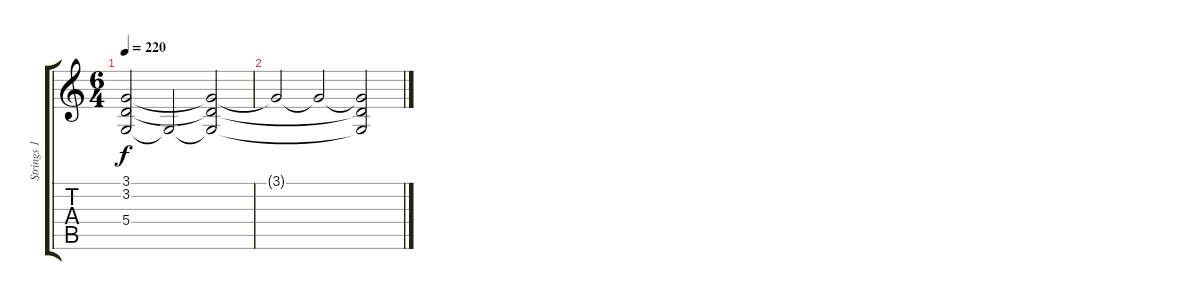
\track ("Strings 1" "Strings 1") {instrument stringensemble1}
\staff {score tabs}
\tuning (E4 B3 G3 D3 A2 E2) {hide}
\ts (6 4)
\tempo 220
\clef g2
\ks c
(3.1 3.2 5.4).2{dy f} 5.4{t}.2 (3.1{t} 3.2{t} 5.4{t}).2 |
3.1{t}.2 3.1{t}.2 (3.1{t} 3.2{t} 5.4{t}).2
